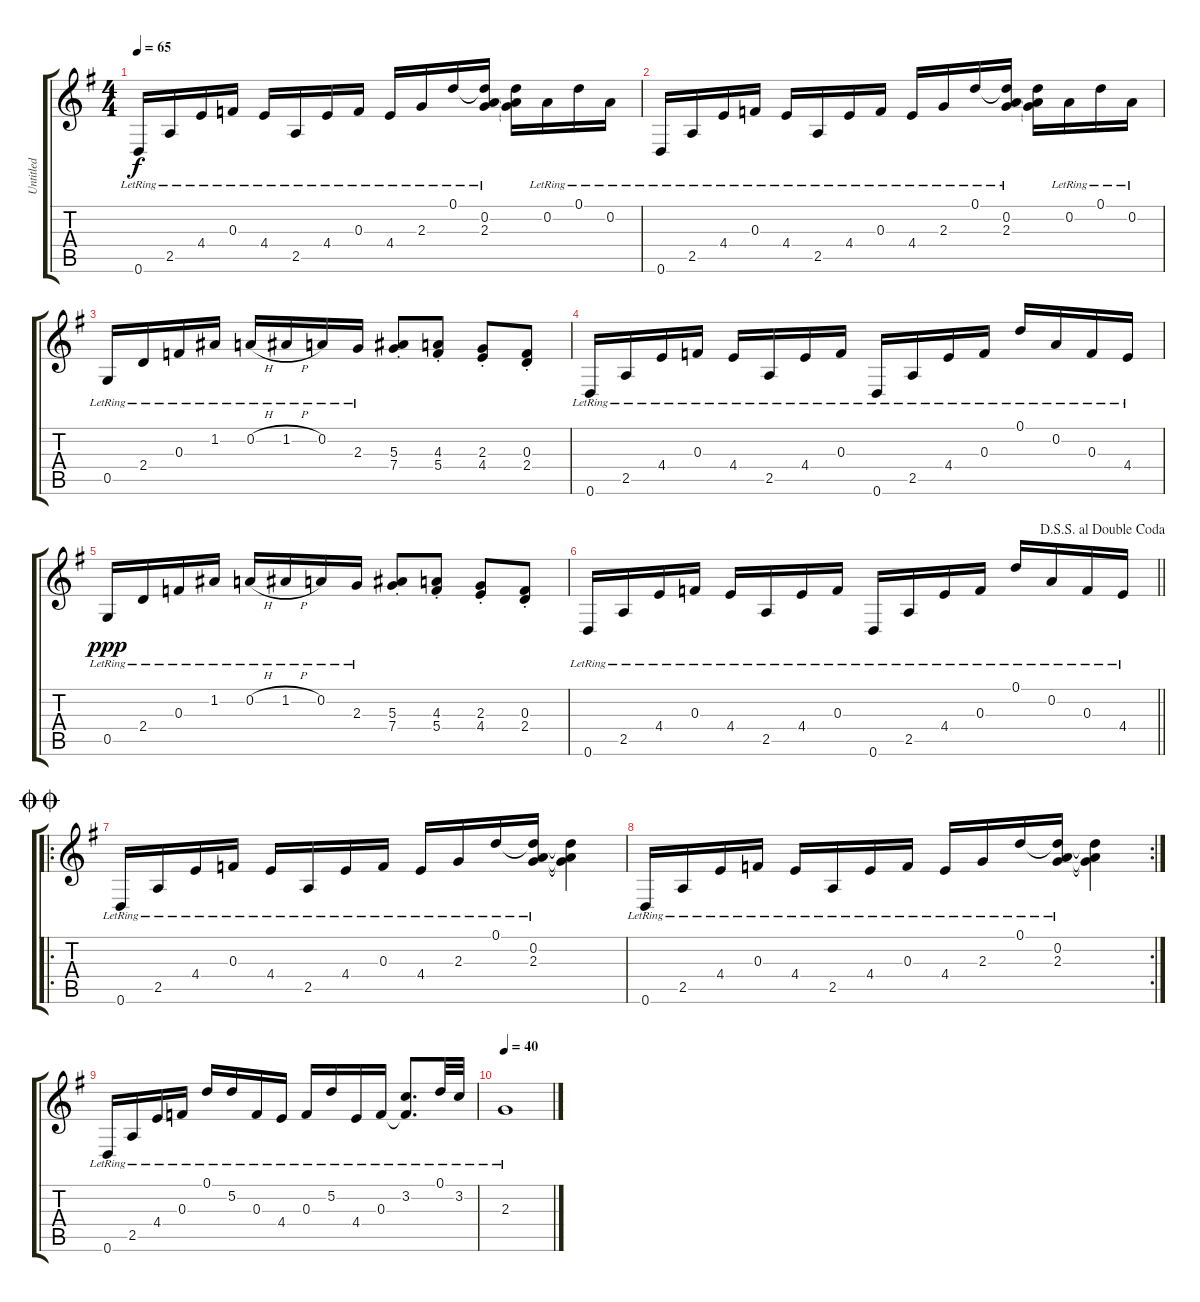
\track ("Untitled" "Untitled") {instrument acousticguitarnylon}
\staff {score tabs}
\tuning (D4 A3 F3 C3 G2 D2) {hide}
\ts (4 4)
\tempo 65
\clef g2
\ks g
0.6{lr}.16{dy f} 2.5{lr}.16 4.4{lr}.16 0.3{lr}.16 4.4{lr}.16 2.5{lr}.16 4.4{lr}.16 0.3{lr}.16 4.4{lr}.16 2.3{lr}.16 0.1{lr}.16 (0.1{t} 0.2{lr} 2.3{lr}).16 (0.1{t} 0.2{t} 2.3{t}).16 0.2{lr}.16 0.1{lr}.16 0.2{lr}.16 |
0.6{lr}.16 2.5{lr}.16 4.4{lr}.16 0.3{lr}.16 4.4{lr}.16 2.5{lr}.16 4.4{lr}.16 0.3{lr}.16 4.4{lr}.16 2.3{lr}.16 0.1{lr}.16 (0.1{t} 0.2{lr} 2.3{lr}).16 (0.1{t} 0.2{t} 2.3{t}).16 0.2{lr}.16 0.1{lr}.16 0.2{lr}.16 |
0.5{lr}.16 2.4{lr}.16 0.3{lr}.16 1.2{lr}.16 0.2{h lr}.16 1.2{h lr}.16 0.2{lr}.16 2.3{lr}.16 (5.3{st} 7.4{st}).8 (4.3{st} 5.4{st}).8 (2.3{st} 4.4{st}).8 (0.3{st} 2.4{st}).8 |
0.6{lr}.16 2.5{lr}.16 4.4{lr}.16 0.3{lr}.16 4.4{lr}.16 2.5{lr}.16 4.4{lr}.16 0.3{lr}.16 0.6{lr}.16 2.5{lr}.16 4.4{lr}.16 0.3{lr}.16 0.1{lr}.16 0.2{lr}.16 0.3{lr}.16 4.4{lr}.16 |
0.5{lr}.16{dy ppp} 2.4{lr}.16 0.3{lr}.16 1.2{lr}.16 0.2{h lr}.16 1.2{h lr}.16 0.2{lr}.16 2.3{lr}.16 (5.3{st} 7.4{st}).8 (4.3{st} 5.4{st}).8 (2.3{st} 4.4{st}).8 (0.3{st} 2.4{st}).8 |
\jump dalsegnosegnoaldoublecoda
\barLineRight lightlight
0.6{lr}.16 2.5{lr}.16 4.4{lr}.16 0.3{lr}.16 4.4{lr}.16 2.5{lr}.16 4.4{lr}.16 0.3{lr}.16 0.6{lr}.16 2.5{lr}.16 4.4{lr}.16 0.3{lr}.16 0.1{lr}.16 0.2{lr}.16 0.3{lr}.16 4.4{lr}.16 |
\ro
\jump doublecoda
0.6{lr}.16 2.5{lr}.16 4.4{lr}.16 0.3{lr}.16 4.4{lr}.16 2.5{lr}.16 4.4{lr}.16 0.3{lr}.16 4.4{lr}.16 2.3{lr}.16 0.1{lr}.16 (0.1{t} 0.2{lr} 2.3{lr}).16 (0.1{t} 0.2{t} 2.3{t}).4 |
\rc 2
0.6{lr}.16 2.5{lr}.16 4.4{lr}.16 0.3{lr}.16 4.4{lr}.16 2.5{lr}.16 4.4{lr}.16 0.3{lr}.16 4.4{lr}.16 2.3{lr}.16 0.1{lr}.16 (0.1{t} 0.2{lr} 2.3{lr}).16 (0.1{t} 0.2{t} 2.3{t}).4 |
0.6{lr}.16 2.5{lr}.16 4.4{lr}.16 0.3{lr}.16 0.1{lr}.16 5.2{lr}.16 0.3{lr}.16 4.4{lr}.16 0.3{lr}.16 5.2{lr}.16 4.4{lr}.16 0.3{lr}.16 (3.2{lr} 0.3{t}).8{d} 0.1{lr}.32 3.2{lr}.32 |
\tempo 40
2.3{lr}.1
